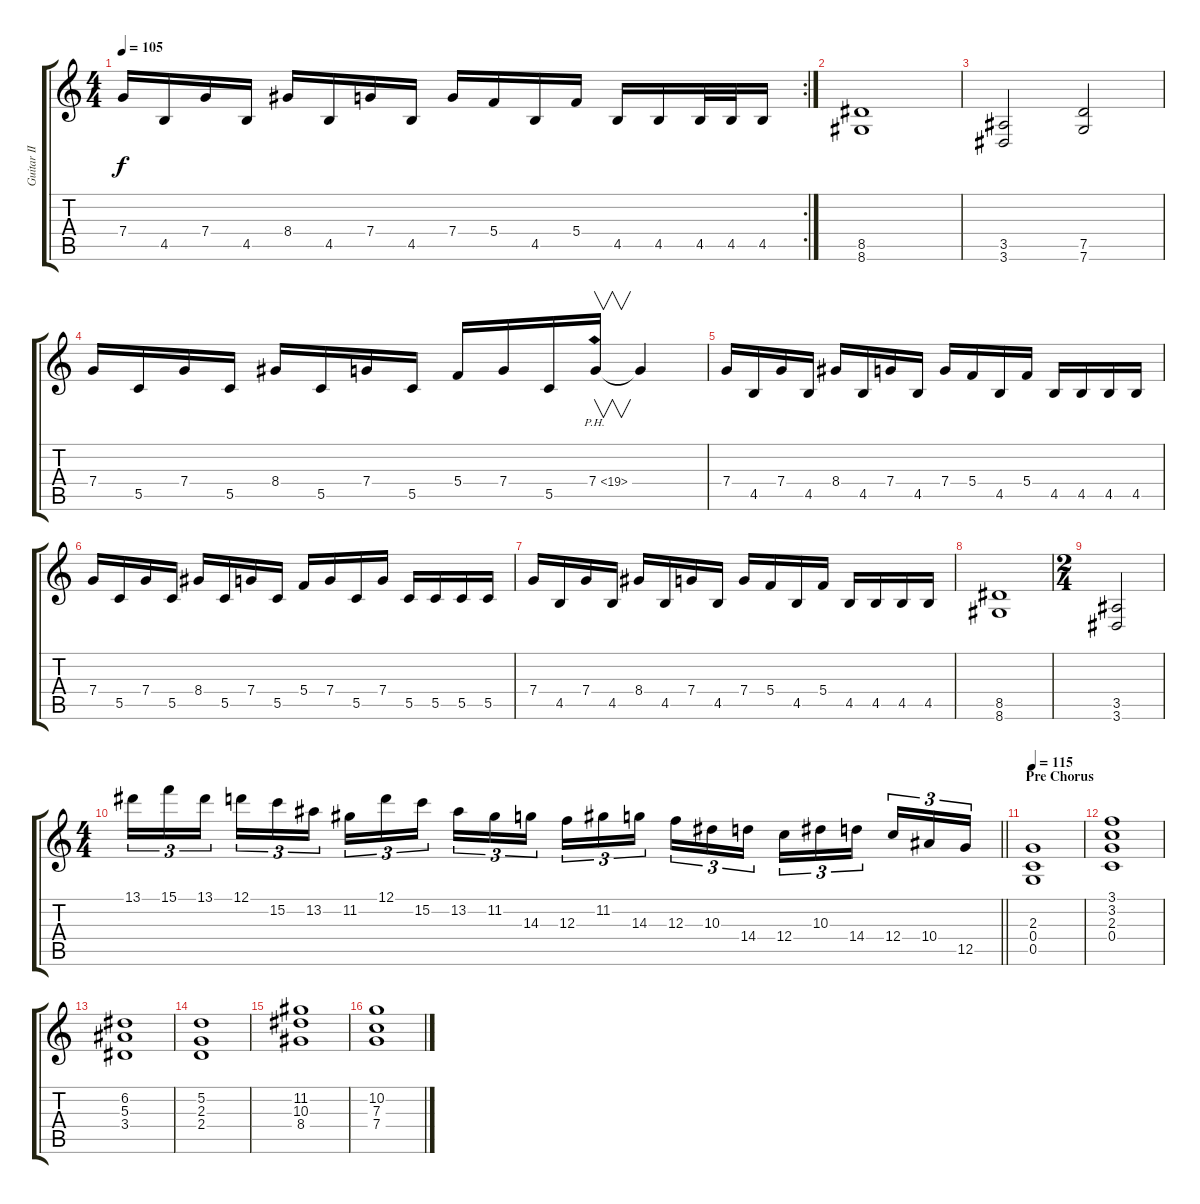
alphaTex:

\track ("Guitar II" "Guitar II") {mute instrument distortionguitar}
\staff {score tabs}
\tuning (D4 A3 F3 C3 G2 C2) {hide}
\rc 2
\ts (4 4)
\tempo 105
\clef g2
\ks c
7.4.16{dy f} 4.5.16 7.4.16 4.5.16 8.4.16 4.5.16 7.4.16 4.5.16 7.4.16 5.4.16 4.5.16 5.4.16 4.5.16 4.5.16 4.5.32 4.5.32 4.5.16 |
(8.5 8.6).1 |
(3.5 3.6).2 (7.5 7.6).2 |
7.4.16 5.5.16 7.4.16 5.5.16 8.4.16 5.5.16 7.4.16 5.5.16 5.4.16 7.4.16 5.5.16 7.4{ph 12}.16{v} 7.4{t}.4 |
7.4.16 4.5.16 7.4.16 4.5.16 8.4.16 4.5.16 7.4.16 4.5.16 7.4.16 5.4.16 4.5.16 5.4.16 4.5.16 4.5.16 4.5.16 4.5.16 |
7.4.16 5.5.16 7.4.16 5.5.16 8.4.16 5.5.16 7.4.16 5.5.16 5.4.16 7.4.16 5.5.16 7.4.16 5.5.16 5.5.16 5.5.16 5.5.16 |
7.4.16 4.5.16 7.4.16 4.5.16 8.4.16 4.5.16 7.4.16 4.5.16 7.4.16 5.4.16 4.5.16 5.4.16 4.5.16 4.5.16 4.5.16 4.5.16 |
(8.5 8.6).1 |
\ts (2 4)
(3.5 3.6).2 |
\ts (4 4)
\barLineRight lightlight
13.1.16{tu (3 2)} 15.1.16{tu (3 2)} 13.1.16{tu (3 2) beam splitsecondary} 12.1.16{tu (3 2)} 15.2.16{tu (3 2)} 13.2.16{tu (3 2)} 11.2.16{tu (3 2)} 12.1.16{tu (3 2)} 15.2.16{tu (3 2) beam splitsecondary} 13.2.16{tu (3 2)} 11.2.16{tu (3 2)} 14.3.16{tu (3 2)} 12.3.16{tu (3 2)} 11.2.16{tu (3 2)} 14.3.16{tu (3 2) beam splitsecondary} 12.3.16{tu (3 2)} 10.3.16{tu (3 2)} 14.4.16{tu (3 2)} 12.4.16{tu (3 2)} 10.3.16{tu (3 2)} 14.4.16{tu (3 2) beam splitsecondary} 12.4.16{tu (3 2)} 10.4.16{tu (3 2)} 12.5.16{tu (3 2)} |
\section ("" "Pre Chorus")
\tempo 115
(2.3 0.4 0.5).1 |
(3.1 3.2 2.3 0.4).1 |
(6.2 5.3 3.4).1 |
(5.2 2.3 2.4).1 |
(11.2 10.3 8.4).1 |
(10.2 7.3 7.4).1
